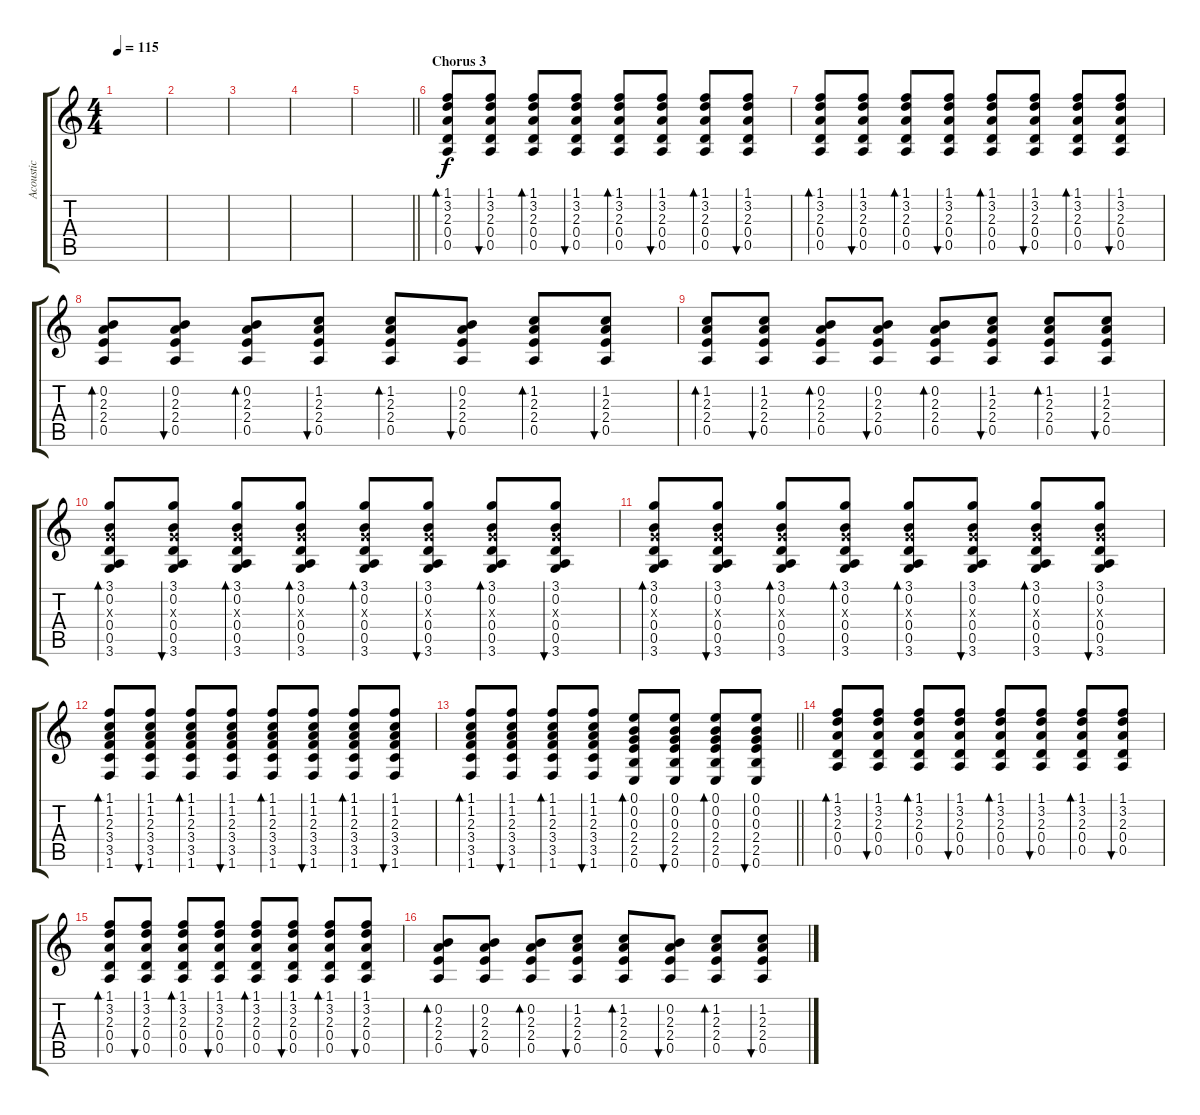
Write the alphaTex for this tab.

\track ("Acoustic" "Acoustic") {instrument acousticguitarsteel}
\staff {score tabs}
\tuning (E4 B3 G3 D3 A2 E2) {hide}
\ts (4 4)
\tempo 115
\clef g2
\ks c
|
|
|
|
\barLineRight lightlight
|
\section ("" "Chorus 3")
(1.1 3.2 2.3 0.4 0.5).8{bd 60} (1.1 3.2 2.3 0.4 0.5).8{bu 60} (1.1 3.2 2.3 0.4 0.5).8{bd 60} (1.1 3.2 2.3 0.4 0.5).8{bu 60} (1.1 3.2 2.3 0.4 0.5).8{bd 60} (1.1 3.2 2.3 0.4 0.5).8{bu 60} (1.1 3.2 2.3 0.4 0.5).8{bd 60} (1.1 3.2 2.3 0.4 0.5).8{bu 60} |
(1.1 3.2 2.3 0.4 0.5).8{bd 60} (1.1 3.2 2.3 0.4 0.5).8{bu 60} (1.1 3.2 2.3 0.4 0.5).8{bd 60} (1.1 3.2 2.3 0.4 0.5).8{bu 60} (1.1 3.2 2.3 0.4 0.5).8{bd 60} (1.1 3.2 2.3 0.4 0.5).8{bu 60} (1.1 3.2 2.3 0.4 0.5).8{bd 60} (1.1 3.2 2.3 0.4 0.5).8{bu 60} |
(0.2 2.3 2.4 0.5).8{bd 60} (0.2 2.3 2.4 0.5).8{bu 60} (0.2 2.3 2.4 0.5).8{bd 60} (1.2 2.3 2.4 0.5).8{bu 60} (1.2 2.3 2.4 0.5).8{bd 60} (0.2 2.3 2.4 0.5).8{bu 60} (1.2 2.3 2.4 0.5).8{bd 60} (1.2 2.3 2.4 0.5).8{bu 60} |
(1.2 2.3 2.4 0.5).8{bd 60} (1.2 2.3 2.4 0.5).8{bu 60} (0.2 2.3 2.4 0.5).8{bd 60} (0.2 2.3 2.4 0.5).8{bu 60} (0.2 2.3 2.4 0.5).8{bd 60} (1.2 2.3 2.4 0.5).8{bu 60} (1.2 2.3 2.4 0.5).8{bd 60} (1.2 2.3 2.4 0.5).8{bu 60} |
(3.1 0.2 0.3{x} 0.4 0.5 3.6).8{bd 60} (3.1 0.2 0.3{x} 0.4 0.5 3.6).8{bu 60} (3.1 0.2 0.3{x} 0.4 0.5 3.6).8{bd 60} (3.1 0.2 0.3{x} 0.4 0.5 3.6).8{bd 60} (3.1 0.2 0.3{x} 0.4 0.5 3.6).8{bd 60} (3.1 0.2 0.3{x} 0.4 0.5 3.6).8{bu 60} (3.1 0.2 0.3{x} 0.4 0.5 3.6).8{bd 60} (3.1 0.2 0.3{x} 0.4 0.5 3.6).8{bu 60} |
(3.1 0.2 0.3{x} 0.4 0.5 3.6).8{bd 60} (3.1 0.2 0.3{x} 0.4 0.5 3.6).8{bu 60} (3.1 0.2 0.3{x} 0.4 0.5 3.6).8{bd 60} (3.1 0.2 0.3{x} 0.4 0.5 3.6).8{bd 60} (3.1 0.2 0.3{x} 0.4 0.5 3.6).8{bd 60} (3.1 0.2 0.3{x} 0.4 0.5 3.6).8{bu 60} (3.1 0.2 0.3{x} 0.4 0.5 3.6).8{bd 60} (3.1 0.2 0.3{x} 0.4 0.5 3.6).8{bu 60} |
(1.1 1.2 2.3 3.4 3.5 1.6).8{bd 60} (1.1 1.2 2.3 3.4 3.5 1.6).8{bu 60} (1.1 1.2 2.3 3.4 3.5 1.6).8{bd 60} (1.1 1.2 2.3 3.4 3.5 1.6).8{bu 60} (1.1 1.2 2.3 3.4 3.5 1.6).8{bd 60} (1.1 1.2 2.3 3.4 3.5 1.6).8{bu 60} (1.1 1.2 2.3 3.4 3.5 1.6).8{bd 60} (1.1 1.2 2.3 3.4 3.5 1.6).8{bu 60} |
\barLineRight lightlight
(1.1 1.2 2.3 3.4 3.5 1.6).8{bd 60} (1.1 1.2 2.3 3.4 3.5 1.6).8{bu 60} (1.1 1.2 2.3 3.4 3.5 1.6).8{bd 60} (1.1 1.2 2.3 3.4 3.5 1.6).8{bu 60} (0.1 0.2 0.3 2.4 2.5 0.6).8{bd 60} (0.1 0.2 0.3 2.4 2.5 0.6).8{bu 60} (0.1 0.2 0.3 2.4 2.5 0.6).8{bd 60} (0.1 0.2 0.3 2.4 2.5 0.6).8{bu 60} |
(1.1 3.2 2.3 0.4 0.5).8{bd 60} (1.1 3.2 2.3 0.4 0.5).8{bu 60} (1.1 3.2 2.3 0.4 0.5).8{bd 60} (1.1 3.2 2.3 0.4 0.5).8{bu 60} (1.1 3.2 2.3 0.4 0.5).8{bd 60} (1.1 3.2 2.3 0.4 0.5).8{bu 60} (1.1 3.2 2.3 0.4 0.5).8{bd 60} (1.1 3.2 2.3 0.4 0.5).8{bu 60} |
(1.1 3.2 2.3 0.4 0.5).8{bd 60} (1.1 3.2 2.3 0.4 0.5).8{bu 60} (1.1 3.2 2.3 0.4 0.5).8{bd 60} (1.1 3.2 2.3 0.4 0.5).8{bu 60} (1.1 3.2 2.3 0.4 0.5).8{bd 60} (1.1 3.2 2.3 0.4 0.5).8{bu 60} (1.1 3.2 2.3 0.4 0.5).8{bd 60} (1.1 3.2 2.3 0.4 0.5).8{bu 60} |
(0.2 2.3 2.4 0.5).8{bd 60} (0.2 2.3 2.4 0.5).8{bu 60} (0.2 2.3 2.4 0.5).8{bd 60} (1.2 2.3 2.4 0.5).8{bu 60} (1.2 2.3 2.4 0.5).8{bd 60} (0.2 2.3 2.4 0.5).8{bu 60} (1.2 2.3 2.4 0.5).8{bd 60} (1.2 2.3 2.4 0.5).8{bu 60}
